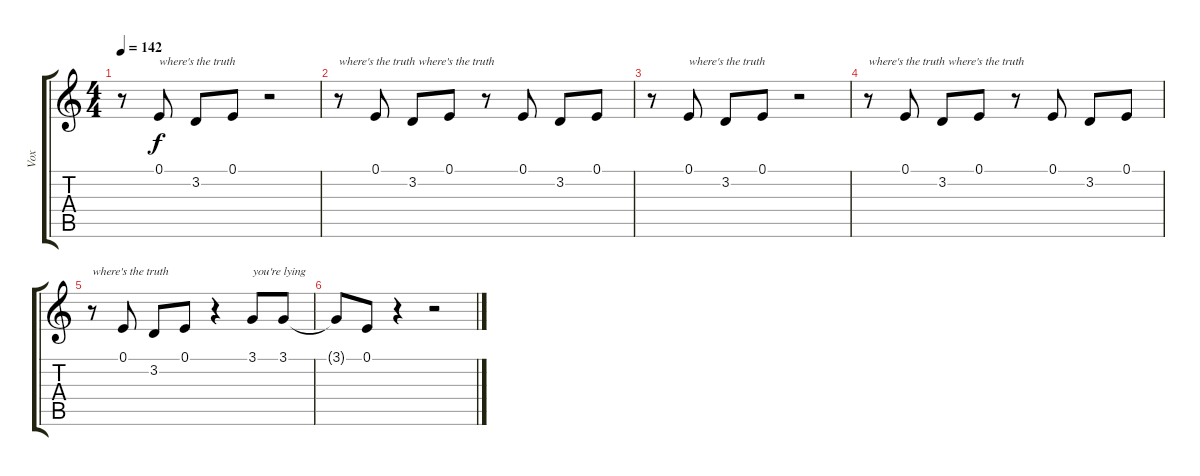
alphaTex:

\track ("Vox" "Vox") {instrument violin}
\staff {score tabs}
\tuning (E4 B3 G3 D3 A2 E2) {hide}
\ts (4 4)
\tempo 142
\clef g2
\ks c
r.8{dy f} 0.1.8{txt "where's the truth"} 3.2.8 0.1.8 r.2 |
r.8{txt "where's the truth where's the truth"} 0.1.8 3.2.8 0.1.8 r.8 0.1.8 3.2.8 0.1.8 |
r.8 0.1.8{txt "where's the truth"} 3.2.8 0.1.8 r.2 |
r.8{txt "where's the truth where's the truth"} 0.1.8 3.2.8 0.1.8 r.8 0.1.8 3.2.8 0.1.8 |
r.8{txt "where's the truth"} 0.1.8 3.2.8 0.1.8 r.4 3.1.8{txt "you're lying"} 3.1.8 |
3.1{t}.8 0.1.8 r.4 r.2
